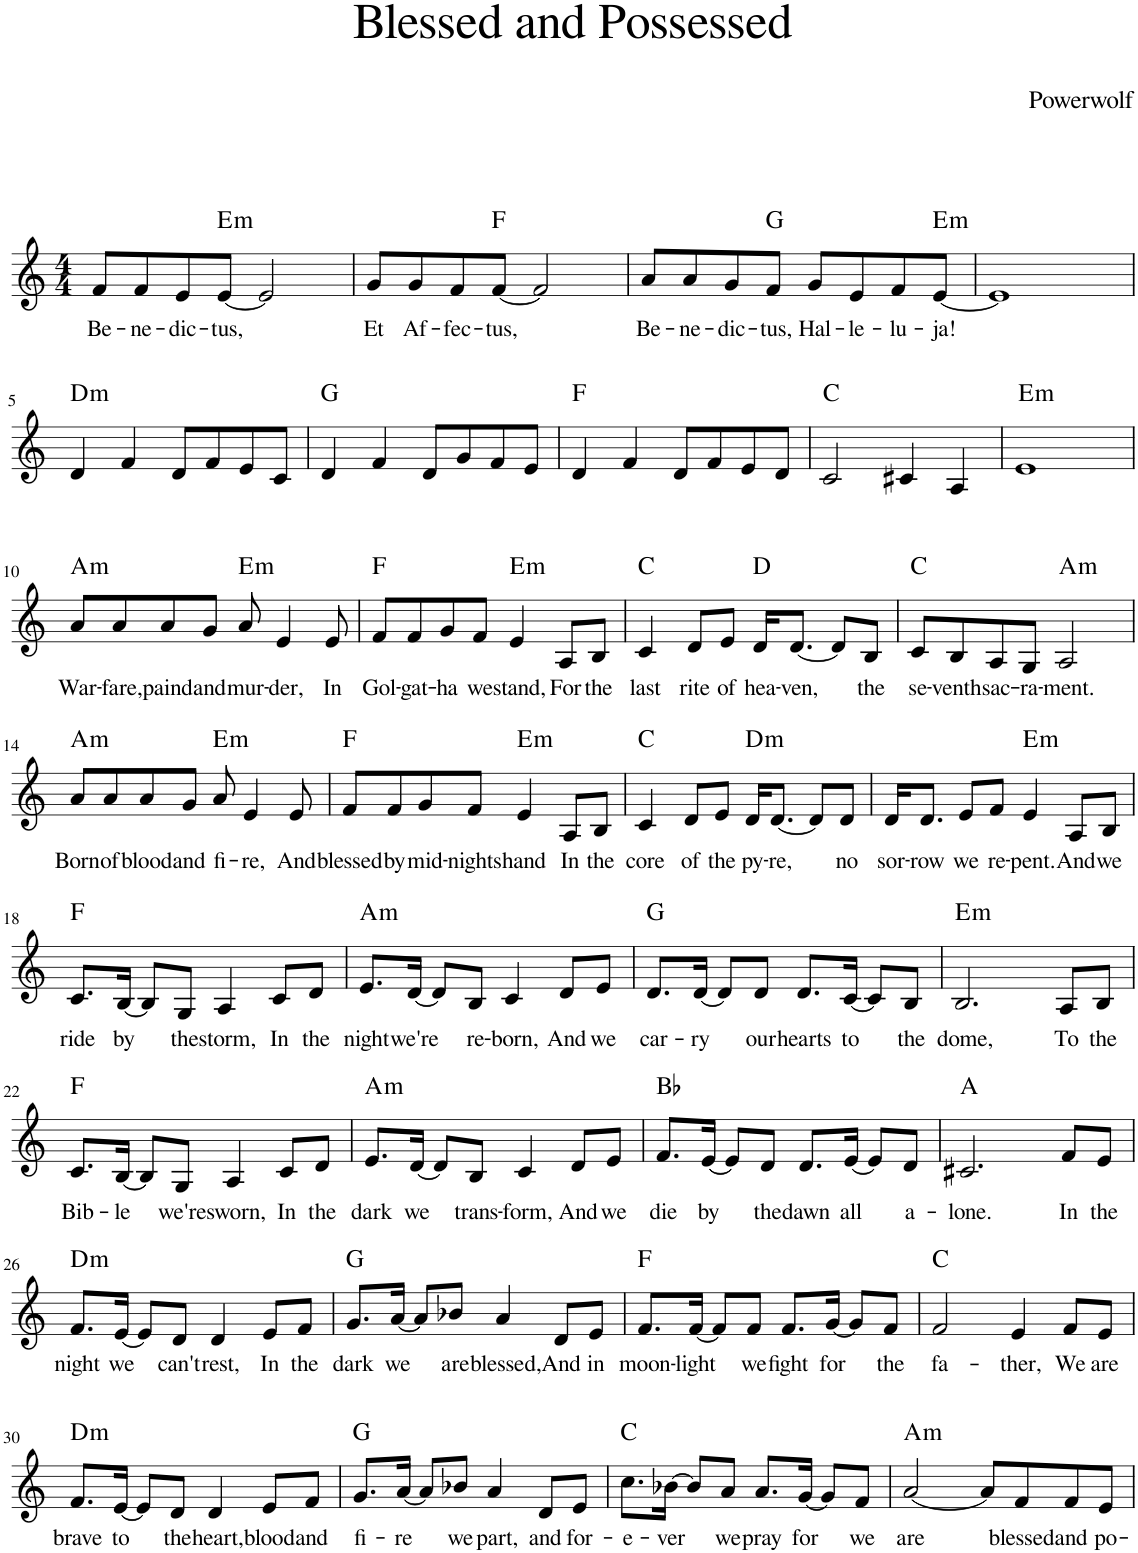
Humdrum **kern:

**kern	**text	**harte
*part1	*part1	*part1
*staff1	*staff1	*
*I"Piano	*	*
*I'Pno.	*	*
*clefG2	*	*
*k[]	*	*
*M4/4	*	*
=1	=1	=1
!	!LO:LY:b	!
8f/L	Be-	.
!	!LO:LY:b	!
8f/	-ne-	.
!	!LO:LY:b	!
8e/	-dic-	.
!	!LO:LY:b	!LO:H:kt=m
[8e/J	-tus,	E:min
2e/]	.	.
=2	=2	=2
!	!LO:LY:b	!
8g/L	Et	.
!	!LO:LY:b	!
8g/	Af-	.
!	!LO:LY:b	!
8f/	-fec-	.
!	!LO:LY:b	!
[8f/J	-tus,	F:maj
2f/]	.	.
=3	=3	=3
!	!LO:LY:b	!
8a/L	Be-	.
!	!LO:LY:b	!
8a/	-ne-	.
!	!LO:LY:b	!
8g/	-dic-	.
!	!LO:LY:b	!
8f/J	-tus,	G:maj
!	!LO:LY:b	!
8g/L	Hal-	.
!	!LO:LY:b	!
8e/	-le-	.
!	!LO:LY:b	!
8f/	-lu-	.
!	!LO:LY:b	!LO:H:kt=m
[8e/J	-ja!	E:min
=4	=4	=4
1e]	.	.
!!LO:LB:g=z
=5	=5	=5
!	!	!LO:H:kt=m
4d/	.	D:min
4f/	.	.
8d/L	.	.
8f/	.	.
8e/	.	.
8c/J	.	.
=6	=6	=6
4d/	.	G:maj
4f/	.	.
8d/L	.	.
8g/	.	.
8f/	.	.
8e/J	.	.
=7	=7	=7
4d/	.	F:maj
4f/	.	.
8d/L	.	.
8f/	.	.
8e/	.	.
8d/J	.	.
=8	=8	=8
2c/	.	C:maj
4c#X/	.	.
4A/	.	.
=9	=9	=9
!	!	!LO:H:kt=m
1e	.	E:min
!!LO:LB:g=z
=10	=10	=10
!	!LO:LY:b	!LO:H:kt=m
8a/L	War-	A:min
!	!LO:LY:b	!
8a/	-fare,	.
!	!LO:LY:b	!
8a/	paind	.
!	!LO:LY:b	!
8g/J	and	.
!	!LO:LY:b	!LO:H:kt=m
8a/	mur-	E:min
!	!LO:LY:b	!
4e/	-der,	.
!	!LO:LY:b	!
8e/	In	.
=11	=11	=11
!	!LO:LY:b	!
8f/L	Gol-	F:maj
!	!LO:LY:b	!
8f/	-gat-	.
!	!LO:LY:b	!
8g/	-ha	.
!	!LO:LY:b	!
8f/J	we	.
!	!LO:LY:b	!LO:H:kt=m
4e/	stand,	E:min
!	!LO:LY:b	!
8A/L	For	.
!	!LO:LY:b	!
8B/J	the	.
=12	=12	=12
!	!LO:LY:b	!
4c/	last	C:maj
!	!LO:LY:b	!
8d/L	rite	.
!	!LO:LY:b	!
8e/J	of	.
!	!LO:LY:b	!
16d/KL	hea-	D:maj
!	!LO:LY:b	!
[8.d/J	-ven,	.
8d/L]	.	.
!	!LO:LY:b	!
8B/J	the	.
=13	=13	=13
!	!LO:LY:b	!
8c/L	se-	C:maj
!	!LO:LY:b	!
8B/	-venth	.
!	!LO:LY:b	!
8A/	sac-	.
!	!LO:LY:b	!
8G/J	-ra-	.
!	!LO:LY:b	!LO:H:kt=m
2A/	-ment.	A:min
!!LO:LB:g=z
=14	=14	=14
!	!LO:LY:b	!LO:H:kt=m
8a/L	Born	A:min
!	!LO:LY:b	!
8a/	of	.
!	!LO:LY:b	!
8a/	blood	.
!	!LO:LY:b	!
8g/J	and	.
!	!LO:LY:b	!LO:H:kt=m
8a/	fi-	E:min
!	!LO:LY:b	!
4e/	-re,	.
!	!LO:LY:b	!
8e/	And	.
=15	=15	=15
!	!LO:LY:b	!
8f/L	blessed	F:maj
!	!LO:LY:b	!
8f/	by	.
!	!LO:LY:b	!
8g/	mid-	.
!	!LO:LY:b	!
8f/J	-nights	.
!	!LO:LY:b	!LO:H:kt=m
4e/	hand	E:min
!	!LO:LY:b	!
8A/L	In	.
!	!LO:LY:b	!
8B/J	the	.
=16	=16	=16
!	!LO:LY:b	!
4c/	core	C:maj
!	!LO:LY:b	!
8d/L	of	.
!	!LO:LY:b	!
8e/J	the	.
!	!LO:LY:b	!LO:H:kt=m
16d/KL	py-	D:min
!	!LO:LY:b	!
[8.d/J	-re,	.
8d/L]	.	.
!	!LO:LY:b	!
8d/J	no	.
=17	=17	=17
!	!LO:LY:b	!
16d/KL	sor-	.
!	!LO:LY:b	!
8.d/J	-row	.
!	!LO:LY:b	!
8e/L	we	.
!	!LO:LY:b	!
8f/J	re-	.
!	!LO:LY:b	!LO:H:kt=m
4e/	-pent.	E:min
!	!LO:LY:b	!
8A/L	And	.
!	!LO:LY:b	!
8B/J	we	.
!!LO:LB:g=z
=18	=18	=18
!	!LO:LY:b	!
8.c/L	ride	F:maj
!	!LO:LY:b	!
[16B/Jk	by	.
8B/L]	.	.
!	!LO:LY:b	!
8G/J	the	.
!	!LO:LY:b	!
4A/	storm,	.
!	!LO:LY:b	!
8c/L	In	.
!	!LO:LY:b	!
8d/J	the	.
=19	=19	=19
!	!LO:LY:b	!LO:H:kt=m
8.e/L	night	A:min
!	!LO:LY:b	!
[16d/Jk	we're	.
8d/L]	.	.
!	!LO:LY:b	!
8B/J	re-	.
!	!LO:LY:b	!
4c/	-born,	.
!	!LO:LY:b	!
8d/L	And	.
!	!LO:LY:b	!
8e/J	we	.
=20	=20	=20
!	!LO:LY:b	!
8.d/L	car-	G:maj
!	!LO:LY:b	!
[16d/Jk	-ry	.
8d/L]	.	.
!	!LO:LY:b	!
8d/J	our	.
!	!LO:LY:b	!
8.d/L	hearts	.
!	!LO:LY:b	!
[16c/Jk	to	.
8c/L]	.	.
!	!LO:LY:b	!
8B/J	the	.
=21	=21	=21
!	!LO:LY:b	!LO:H:kt=m
2.B/	dome,	E:min
!	!LO:LY:b	!
8A/L	To	.
!	!LO:LY:b	!
8B/J	the	.
!!LO:LB:g=z
=22	=22	=22
!	!LO:LY:b	!
8.c/L	Bib-	F:maj
!	!LO:LY:b	!
[16B/Jk	-le	.
8B/L]	.	.
!	!LO:LY:b	!
8G/J	we're	.
!	!LO:LY:b	!
4A/	sworn,	.
!	!LO:LY:b	!
8c/L	In	.
!	!LO:LY:b	!
8d/J	the	.
=23	=23	=23
!	!LO:LY:b	!LO:H:kt=m
8.e/L	dark	A:min
!	!LO:LY:b	!
[16d/Jk	we	.
8d/L]	.	.
!	!LO:LY:b	!
8B/J	trans-	.
!	!LO:LY:b	!
4c/	-form,	.
!	!LO:LY:b	!
8d/L	And	.
!	!LO:LY:b	!
8e/J	we	.
=24	=24	=24
!	!LO:LY:b	!
8.f/L	die	Bb:maj
!	!LO:LY:b	!
[16e/Jk	by	.
8e/L]	.	.
!	!LO:LY:b	!
8d/J	the	.
!	!LO:LY:b	!
8.d/L	dawn	.
!	!LO:LY:b	!
[16e/Jk	all	.
8e/L]	.	.
!	!LO:LY:b	!
8d/J	a-	.
=25	=25	=25
!	!LO:LY:b	!
2.c#X/	-lone.	A:maj
!	!LO:LY:b	!
8f/L	In	.
!	!LO:LY:b	!
8e/J	the	.
!!LO:LB:g=z
=26	=26	=26
!	!LO:LY:b	!LO:H:kt=m
8.f/L	night	D:min
!	!LO:LY:b	!
[16e/Jk	we	.
8e/L]	.	.
!	!LO:LY:b	!
8d/J	can't	.
!	!LO:LY:b	!
4d/	rest,	.
!	!LO:LY:b	!
8e/L	In	.
!	!LO:LY:b	!
8f/J	the	.
=27	=27	=27
!	!LO:LY:b	!
8.g/L	dark	G:maj
!	!LO:LY:b	!
[16a/Jk	we	.
8a/L]	.	.
!	!LO:LY:b	!
8b-X/J	are	.
!	!LO:LY:b	!
4a/	blessed,	.
!	!LO:LY:b	!
8d/L	And	.
!	!LO:LY:b	!
8e/J	in	.
=28	=28	=28
!	!LO:LY:b	!
8.f/L	moon-	F:maj
!	!LO:LY:b	!
[16f/Jk	-light	.
8f/L]	.	.
!	!LO:LY:b	!
8f/J	we	.
!	!LO:LY:b	!
8.f/L	fight	.
!	!LO:LY:b	!
[16g/Jk	for	.
8g/L]	.	.
!	!LO:LY:b	!
8f/J	the	.
=29	=29	=29
!	!LO:LY:b	!
2f/	fa-	C:maj
!	!LO:LY:b	!
4e/	-ther,	.
!	!LO:LY:b	!
8f/L	We	.
!	!LO:LY:b	!
8e/J	are	.
!!LO:LB:g=z
=30	=30	=30
!	!LO:LY:b	!LO:H:kt=m
8.f/L	brave	D:min
!	!LO:LY:b	!
[16e/Jk	to	.
8e/L]	.	.
!	!LO:LY:b	!
8d/J	the	.
!	!LO:LY:b	!
4d/	heart,	.
!	!LO:LY:b	!
8e/L	blood	.
!	!LO:LY:b	!
8f/J	and	.
=31	=31	=31
!	!LO:LY:b	!
8.g/L	fi-	G:maj
!	!LO:LY:b	!
[16a/Jk	-re	.
8a/L]	.	.
!	!LO:LY:b	!
8b-X/J	we	.
!	!LO:LY:b	!
4a/	part,	.
!	!LO:LY:b	!
8d/L	and	.
!	!LO:LY:b	!
8e/J	for-	.
=32	=32	=32
!	!LO:LY:b	!
8.cc\L	-e-	C:maj
!	!LO:LY:b	!
[16b-X\Jk	-ver	.
8b-/L]	.	.
!	!LO:LY:b	!
8a/J	we	.
!	!LO:LY:b	!
8.a/L	pray	.
!	!LO:LY:b	!
[16g/Jk	for	.
8g/L]	.	.
!	!LO:LY:b	!
8f/J	we	.
=33	=33	=33
!	!LO:LY:b	!LO:H:kt=m
[2a/	are	A:min
8a/L]	.	.
!	!LO:LY:b	!
8f/	blessed	.
!	!LO:LY:b	!
8f/	and	.
!	!LO:LY:b	!
8e/J	po-	.
=	=	=
*-	*-	*-
